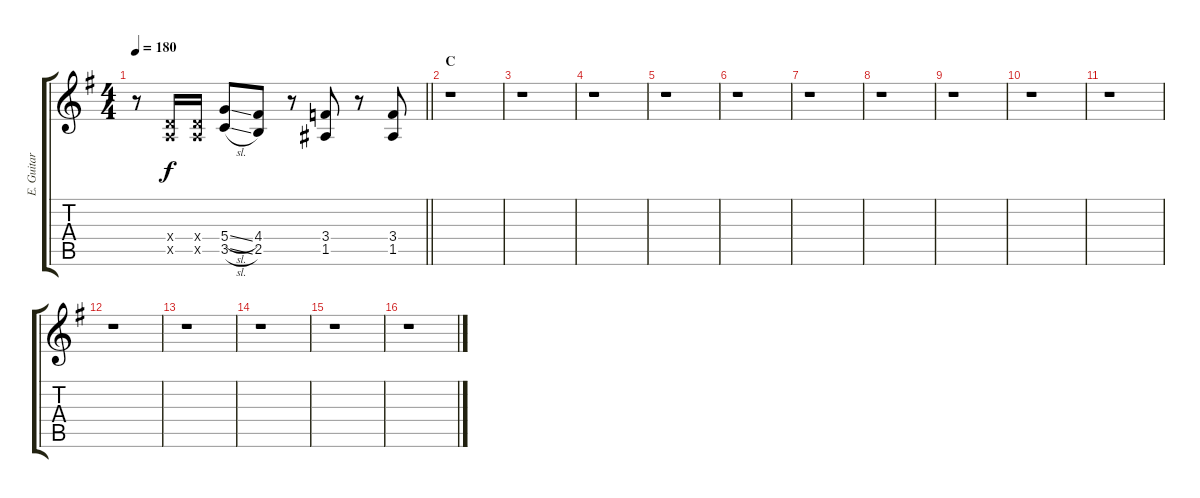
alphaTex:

\track ("E. Guitar I" "E. Guitar ") {instrument overdrivenguitar}
\staff {score tabs}
\tuning (E4 B3 G3 D3 A2 E2) {hide}
\ts (4 4)
\tempo 180
\clef g2
\barLineRight lightlight
\ks g
r.8{dy f} (0.4{x} 0.5{x}).16 (0.4{x} 0.5{x}).16 (5.4{sl} 3.5{sl}).8 (4.4 2.5).8 r.8 (3.4 1.5).8 r.8 (3.4 1.5).8 |
\section ("" "C")
r.1 |
r.1 |
r.1 |
r.1 |
r.1 |
r.1 |
r.1 |
r.1 |
r.1 |
r.1 |
r.1 |
r.1 |
r.1 |
r.1 |
r.1
